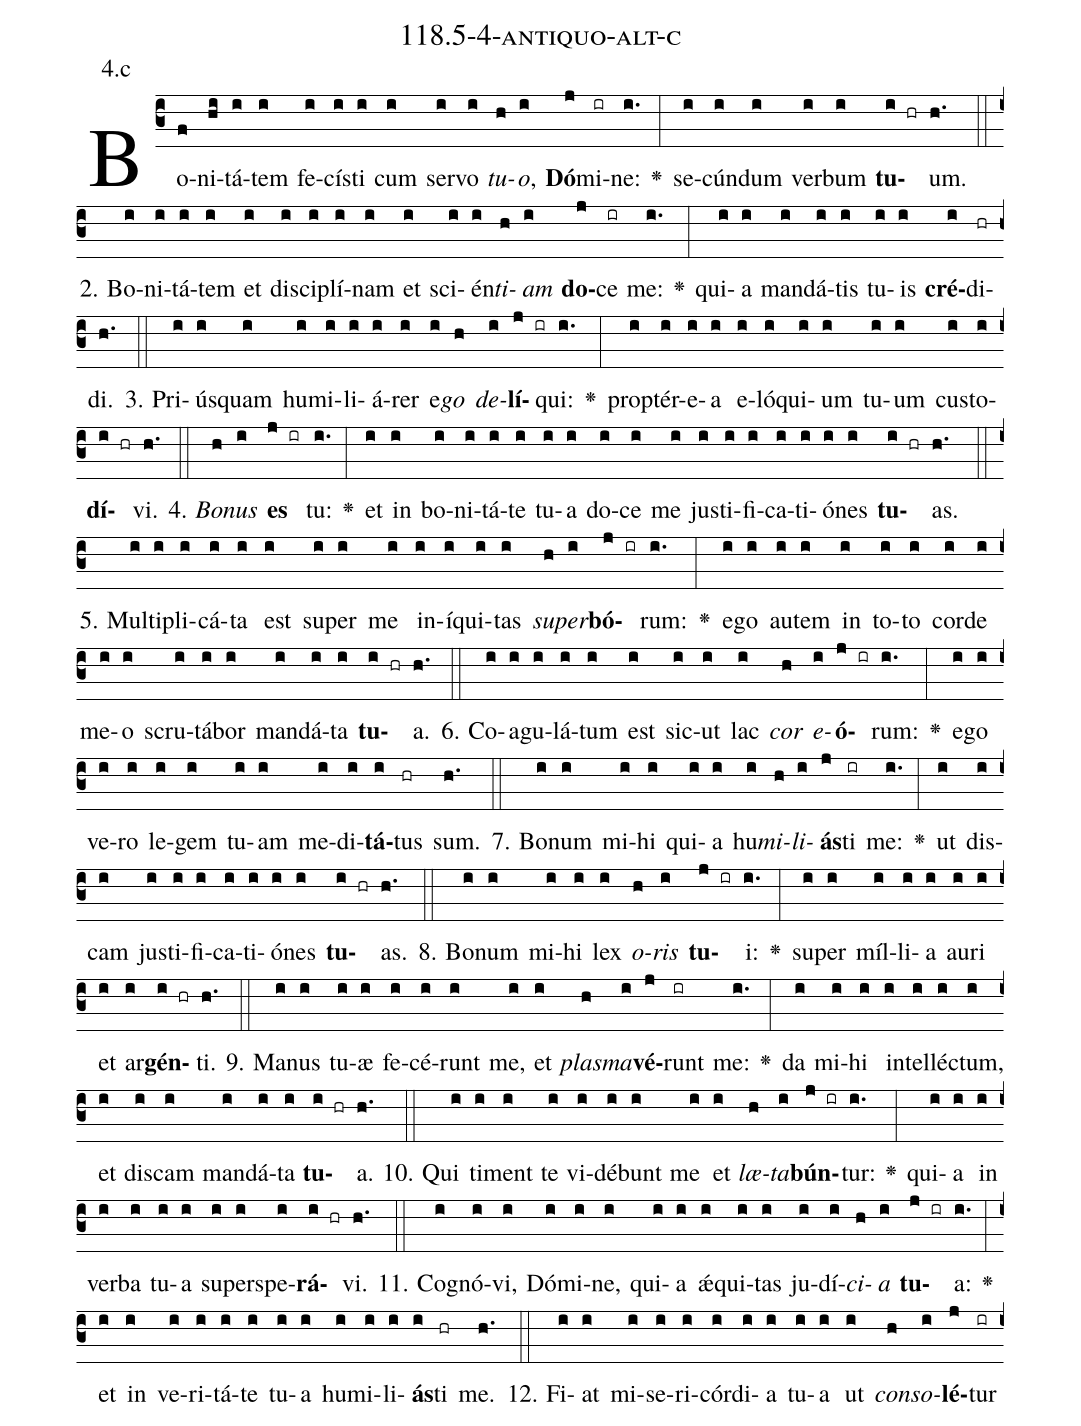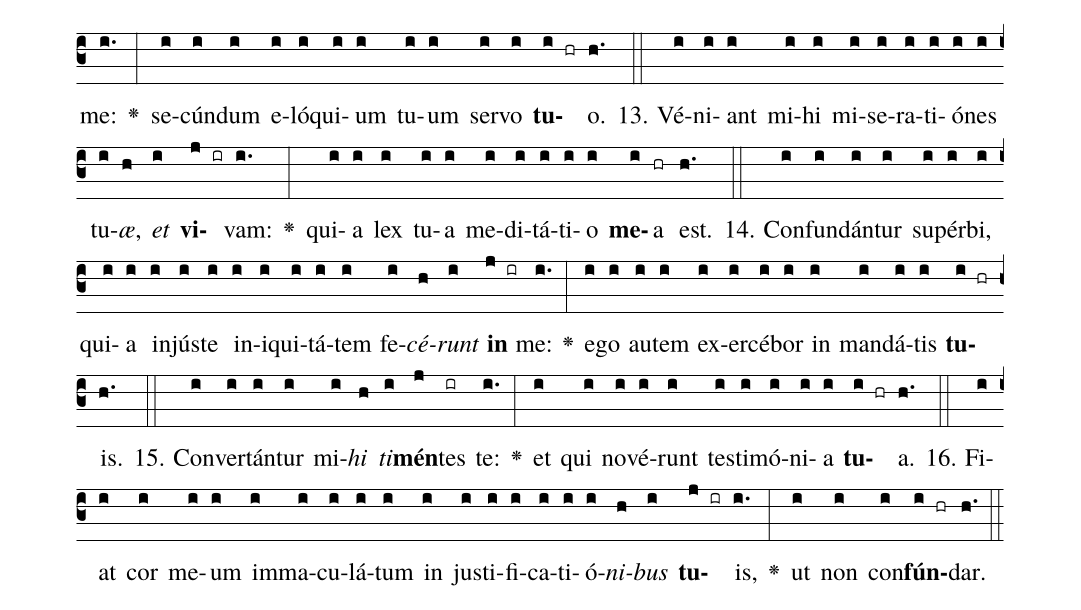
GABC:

name: 118.5-4-antiquo-alt-c;
annotation: 4.c;
%%
(c3)Bo(f)ni(hi)tá(i)tem(i) fe(i)cís(i)ti(i) cum(i) ser(i)vo(i) <i>tu</i>(h)<i>o</i>,(i) <b>Dó</b>(j)mi(ir)ne:(i.) <v>\greheightstar</v>(:) se(i)cún(i)dum(i) ver(i)bum(i) <b>tu</b>(i hr)um.(h.) (::)
2. Bo(i)ni(i)tá(i)tem(i) et(i) di(i)sci(i)plí(i)nam(i) et(i) sci(i)én(i)<i>ti</i>(h)<i>am</i>(i) <b>do</b>(j)ce(ir) me:(i.) <v>\greheightstar</v>(:) qui(i)a(i) man(i)dá(i)tis(i) tu(i)is(i) <b>cré</b>(i)di(hr)di.(h.) (::)
3. Pri(i)ús(i)quam(i) hu(i)mi(i)li(i)á(i)rer(i) e(i)<i>go</i>(h) <i>de</i>(i)<b>lí</b>(j ir)qui:(i.) <v>\greheightstar</v>(:) prop(i)tér(i)e(i)a(i) e(i)ló(i)qui(i)um(i) tu(i)um(i) cus(i)to(i)<b>dí</b>(i hr)vi.(h.) (::)
4. <i>Bo</i>(h)<i>nus</i>(i) <b>es</b>(j ir) tu:(i.) <v>\greheightstar</v>(:) et(i) in(i) bo(i)ni(i)tá(i)te(i) tu(i)a(i) do(i)ce(i) me(i) jus(i)ti(i)fi(i)ca(i)ti(i)ó(i)nes(i) <b>tu</b>(i hr)as.(h.) (::)
5. Mul(i)ti(i)pli(i)cá(i)ta(i) est(i) su(i)per(i) me(i) in(i)í(i)qui(i)tas(i) <i>su</i>(h)<i>per</i>(i)<b>bó</b>(j ir)rum:(i.) <v>\greheightstar</v>(:) e(i)go(i) au(i)tem(i) in(i) to(i)to(i) cor(i)de(i) me(i)o(i) scru(i)tá(i)bor(i) man(i)dá(i)ta(i) <b>tu</b>(i hr)a.(h.) (::)
6. Co(i)a(i)gu(i)lá(i)tum(i) est(i) sic(i)ut(i) lac(i) <i>cor</i>(h) <i>e</i>(i)<b>ó</b>(j ir)rum:(i.) <v>\greheightstar</v>(:) e(i)go(i) ve(i)ro(i) le(i)gem(i) tu(i)am(i) me(i)di(i)<b>tá</b>(i)tus(hr) sum.(h.) (::)
7. Bo(i)num(i) mi(i)hi(i) qui(i)a(i) hu(i)<i>mi</i>(h)<i>li</i>(i)<b>ás</b>(j)ti(ir) me:(i.) <v>\greheightstar</v>(:) ut(i) dis(i)cam(i) jus(i)ti(i)fi(i)ca(i)ti(i)ó(i)nes(i) <b>tu</b>(i hr)as.(h.) (::)
8. Bo(i)num(i) mi(i)hi(i) lex(i) <i>o</i>(h)<i>ris</i>(i) <b>tu</b>(j ir)i:(i.) <v>\greheightstar</v>(:) su(i)per(i) míl(i)li(i)a(i) au(i)ri(i) et(i) ar(i)<b>gén</b>(i hr)ti.(h.) (::)
9. Ma(i)nus(i) tu(i)æ(i) fe(i)cé(i)runt(i) me,(i) et(i) <i>plas</i>(h)<i>ma</i>(i)<b>vé</b>(j)runt(ir) me:(i.) <v>\greheightstar</v>(:) da(i) mi(i)hi(i) in(i)tel(i)léc(i)tum,(i) et(i) dis(i)cam(i) man(i)dá(i)ta(i) <b>tu</b>(i hr)a.(h.) (::)
10. Qui(i) ti(i)ment(i) te(i) vi(i)dé(i)bunt(i) me(i) et(i) <i>læ</i>(h)<i>ta</i>(i)<b>bún</b>(j ir)tur:(i.) <v>\greheightstar</v>(:) qui(i)a(i) in(i) ver(i)ba(i) tu(i)a(i) su(i)per(i)spe(i)<b>rá</b>(i hr)vi.(h.) (::)
11. Co(i)gnó(i)vi,(i) Dó(i)mi(i)ne,(i) qui(i)a(i) ǽ(i)qui(i)tas(i) ju(i)dí(i)<i>ci</i>(h)<i>a</i>(i) <b>tu</b>(j ir)a:(i.) <v>\greheightstar</v>(:) et(i) in(i) ve(i)ri(i)tá(i)te(i) tu(i)a(i) hu(i)mi(i)li(i)<b>ás</b>(i)ti(hr) me.(h.) (::)
12. Fi(i)at(i) mi(i)se(i)ri(i)cór(i)di(i)a(i) tu(i)a(i) ut(i) <i>con</i>(h)<i>so</i>(i)<b>lé</b>(j)tur(ir) me:(i.) <v>\greheightstar</v>(:) se(i)cún(i)dum(i) e(i)ló(i)qui(i)um(i) tu(i)um(i) ser(i)vo(i) <b>tu</b>(i hr)o.(h.) (::)
13. Vé(i)ni(i)ant(i) mi(i)hi(i) mi(i)se(i)ra(i)ti(i)ó(i)nes(i) tu(i)<i>æ</i>,(h) <i>et</i>(i) <b>vi</b>(j ir)vam:(i.) <v>\greheightstar</v>(:) qui(i)a(i) lex(i) tu(i)a(i) me(i)di(i)tá(i)ti(i)o(i) <b>me</b>(i)a(hr) est.(h.) (::)
14. Con(i)fun(i)dán(i)tur(i) su(i)pér(i)bi,(i) qui(i)a(i) in(i)jús(i)te(i) in(i)i(i)qui(i)tá(i)tem(i) fe(i)<i>cé</i>(h)<i>runt</i>(i) <b>in</b>(j ir) me:(i.) <v>\greheightstar</v>(:) e(i)go(i) au(i)tem(i) ex(i)er(i)cé(i)bor(i) in(i) man(i)dá(i)tis(i) <b>tu</b>(i hr)is.(h.) (::)
15. Con(i)ver(i)tán(i)tur(i) mi(i)<i>hi</i>(h) <i>ti</i>(i)<b>mén</b>(j)tes(ir) te:(i.) <v>\greheightstar</v>(:) et(i) qui(i) no(i)vé(i)runt(i) tes(i)ti(i)mó(i)ni(i)a(i) <b>tu</b>(i hr)a.(h.) (::)
16. Fi(i)at(i) cor(i) me(i)um(i) im(i)ma(i)cu(i)lá(i)tum(i) in(i) jus(i)ti(i)fi(i)ca(i)ti(i)ó(i)<i>ni</i>(h)<i>bus</i>(i) <b>tu</b>(j ir)is,(i.) <v>\greheightstar</v>(:) ut(i) non(i) con(i)<b>fún</b>(i hr)dar.(h.) (::)
